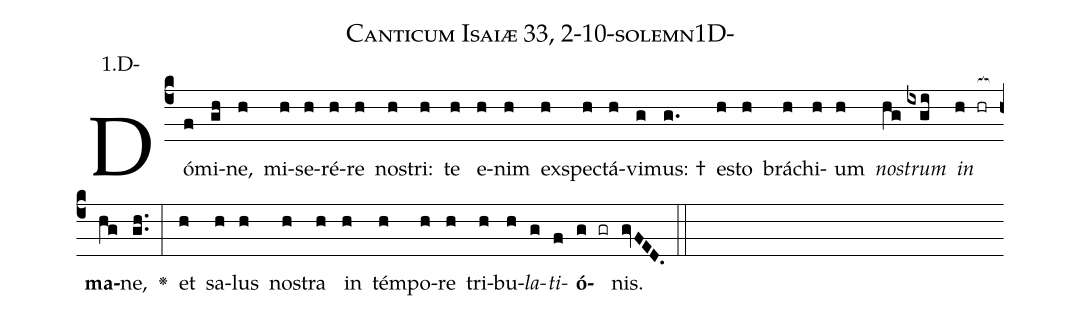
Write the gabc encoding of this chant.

name: Canticum Isaiæ 33, 2-10-solemn1D-;
annotation: 1.D-;
%%
(c4)Dó(f)mi(gh)ne,(h) mi(h)se(h)ré(h)re(h) no(h)stri:(h) te(h) e(h)nim(h) ex(h)spe(h)ctá(h)vi(g)mus: †(g.) e(h)sto(h) brá(h)chi(h)um(h) <i>no</i>(hg)<i>strum</i>(ixgi) <i>in</i>(h hr[ocb:1{]) <b>ma</b>(hg[ocb:0}])ne,(gh..) <v>\greheightstar</v>(:) et(h) sa(h)lus(h) no(h)stra(h) in(h) tém(h)po(h)re(h) tri(h)bu(h)<i>la</i>(g)<i>ti</i>(f)<b>ó</b>(g gr)nis.(gvFED.) (::)


%E(h) u(h) o(g) u(f) a(g) e.(gvFED.) (::)
